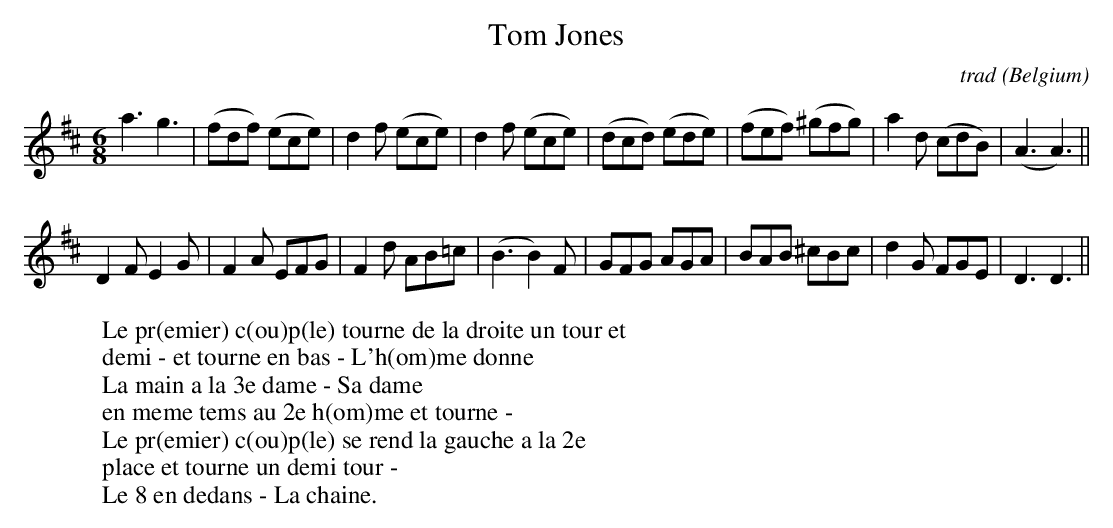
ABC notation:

X:1
T:Tom Jones
C:trad
O:Belgium
M:6/8
L:1/8
K:Dmaj
a3 g3|(fdf) (ece)|d2f (ece)|d2f (ece)|(dcd) (ede)|(fef) (^gfg)|a2d (cdB)|(A3 A3)||
D2F E2G|F2A EFG|F2d AB=c|(B3 B2)F|GFG AGA|BAB ^cBc|d2G FGE|D3 D3||
W:Le pr(emier) c(ou)p(le) tourne de la droite un tour et
W:demi - et tourne en bas - L'h(om)me donne
W:La main a la 3e dame - Sa dame
W:en meme tems au 2e h(om)me et tourne -
W:Le pr(emier) c(ou)p(le) se rend la gauche a la 2e
W:place et tourne un demi tour -
W:Le 8 en dedans - La chaine.
